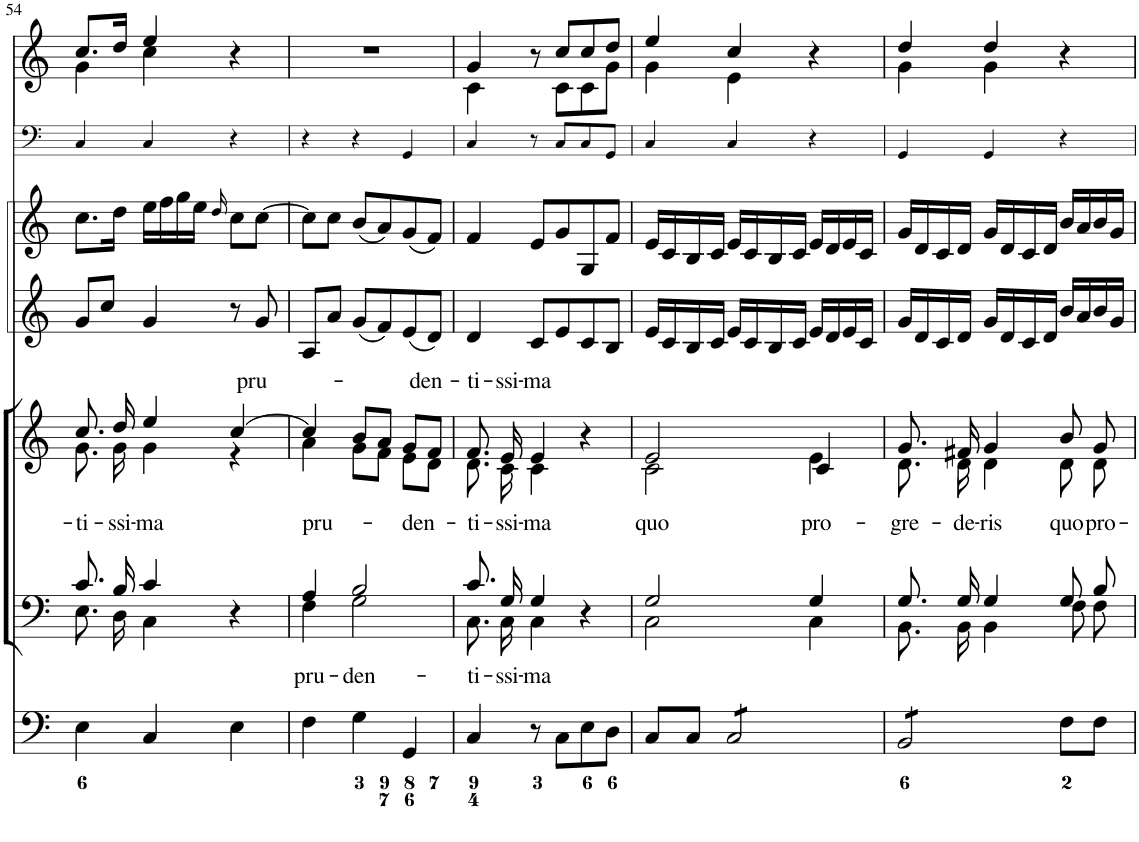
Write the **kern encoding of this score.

**kern	**kern	**text	**kern	**text	**kern	**kern	**kern	**kern
*part7	*part6	*part6	*part5	*part5	*part4	*part3	*part2	*part1
*staff7	*staff6	*staff6	*staff5	*staff5	*staff4	*staff3	*staff2	*staff1
*I"Organ	*I"Voice	*	*I"Voice	*	*I"Violin	*I"Violini	*I"Timpani	*I"Clarini in C
*	*	*	*	*	*I'Vln	*I'Vln	*I'Timp	*
!!LO:PB:g=z
*clefF4	*clefF4	*	*clefG2	*	*clefG2	*clefG2	*clefF4	*clefG2
*k[]	*k[]	*	*k[]	*	*k[]	*k[]	*k[]	*k[]
*M3/4	*M3/4	*	*M3/4	*	*M3/4	*M3/4	*M3/4	*M3/4
=54	=54	=54	=54	=54	=54	=54	=54	=54
*	*^	*	*	*	*	*	*	*
!	!	!	!	!	!LO:LY:b	!	!	!	!
*	*	*	*	*^	*	*	*	*	*^
4E\	8.c/L	8.E\L	.	8.cc/	8.g\	-ti-	8g/L	8.cc\L	4C/	8.cc/L	4g\
.	.	.	.	.	.	.	8cc/J	.	.	.	.
!	!	!	!	!	!	!LO:LY:b	!	!	!	!	!
.	16B/Jk	16D\Jk	.	16dd/	16g\	-ssi-	.	16dd\Jk	.	16dd/Jk	.
!	!	!	!	!	!	!LO:LY:b	!	!	!	!	!
4C/	4c/	4C\	.	4ee/	4g\	-ma	4g/	16ee\LL	4C/	4ee/	4cc\
.	.	.	.	.	.	.	.	16ff\	.	.	.
.	.	.	.	.	.	.	.	16gg\	.	.	.
.	.	.	.	.	.	.	.	16ee\JJ	.	.	.
.	.	.	.	.	.	.	.	16qdd/	.	.	.
!	!	!	!	!	!	!LO:LY:a	!	!	!	!	!
4E\	4r	4ryy	.	[4cc/	4r	pru-	8r	8cc\L	4r	4r	4ryy
.	.	.	.	.	.	.	8g/	[8cc\J	.	.	.
*	*	*	*	*	*	*	*	*	*	*v	*v
=55	=55	=55	=55	=55	=55	=55	=55	=55	=55	=55
!	!	!	!LO:LY:b	!	!	!LO:LY:b	!	!	!	!
4F\	4A/	4F\	pru-	4cc/]	4a\	pru-	8A/L	8cc\L]	4r	2.r
.	.	.	.	.	.	.	8a/J	8cc\J	.	.
!	!	!	!LO:LY:b	!	!	!	!	!	!	!
4G\	2B/	2G\	-den-	8b/L	8g\L	.	(8g/L	(8b/L	4r	.
.	.	.	.	8a/J	8f\J	.	8f/)	8a/)	.	.
!	!	!	!	!	!	!LO:LY:a	!	!	!	!
!	!	!	!	!	!	!LO:LY:b	!	!	!	!
4GG/	.	.	.	8g/L	8e\L	-den-	(8e/	(8g/	4GG/	.
.	.	.	.	8f/J	8d\J	.	8d/J)	8f/J)	.	.
=56	=56	=56	=56	=56	=56	=56	=56	=56	=56	=56
!	!	!	!LO:LY:b	!	!	!LO:LY:a	!	!	!	!
!	!	!	!	!	!	!LO:LY:b	!	!	!	!
*	*	*	*	*	*	*	*	*	*	*^
4C/	8.c/L	8.C\L	-ti-	8.f/	8.d\	-ti-	4d/	4f/	4C/	4g/	4c\
!	!	!	!LO:LY:b	!	!	!LO:LY:a	!	!	!	!	!
!	!	!	!	!	!	!LO:LY:b	!	!	!	!	!
.	16G/Jk	16C\Jk	-ssi-	16e/	16c\	-ssi-	.	.	.	.	.
!	!	!	!LO:LY:b	!	!	!LO:LY:a	!	!	!	!	!
!	!	!	!	!	!	!LO:LY:b	!	!	!	!	!
8r	4G/	4C\	-ma	4e/	4c\	-ma	8c/L	8e/L	8r	8r	8ryy
8C\L	.	.	.	.	.	.	8e/	8g/	8C/L	8cc/L	8c\L
8E\	4r	4ryy	.	4r	4ryy	.	8c/	8G/	8C/	8cc/	8c\
8D\J	.	.	.	.	.	.	8B/J	8f/J	8GG/J	8dd/J	8g\J
=57	=57	=57	=57	=57	=57	=57	=57	=57	=57	=57	=57
!	!	!	!	!	!	!LO:LY:b	!	!	!	!	!
8C/L	2G/	2C\	.	2e/	2c\	quo	16e/LL	16e/LL	4C/	4ee/	4g\
.	.	.	.	.	.	.	16c/	16c/	.	.	.
8C/J	.	.	.	.	.	.	16B/	16B/	.	.	.
.	.	.	.	.	.	.	16c/JJ	16c/JJ	.	.	.
*tremolo	*	*	*	*	*	*	*	*	*	*	*
8C/L	.	.	.	.	.	.	16e/LL	16e/LL	4C/	4cc/	4e\
.	.	.	.	.	.	.	16c/	16c/	.	.	.
8C/	.	.	.	.	.	.	16B/	16B/	.	.	.
.	.	.	.	.	.	.	16c/JJ	16c/JJ	.	.	.
!	!	!	!	!	!	!LO:LY:b	!	!	!	!	!
8C/	4G/	4C\	.	4c/	4e\	pro-	16e/LL	16e/LL	4r	4r	4ryy
.	.	.	.	.	.	.	16d/	16d/	.	.	.
8C/J	.	.	.	.	.	.	16e/	16e/	.	.	.
.	.	.	.	.	.	.	16c/JJ	16c/JJ	.	.	.
=58	=58	=58	=58	=58	=58	=58	=58	=58	=58	=58	=58
!	!	!	!	!	!	!LO:LY:b	!	!	!	!	!
8BB/L	8.G/L	8.BB\L	.	8.g/	8.d\	-gre-	16g/LL	16g/LL	4GG/	4dd/	4g\
.	.	.	.	.	.	.	16d/	16d/	.	.	.
8BB/	.	.	.	.	.	.	16c/	16c/	.	.	.
!	!	!	!	!	!	!LO:LY:b	!	!	!	!	!
.	16G/Jk	16BB\Jk	.	16f#X/	16d\	-de-	16d/JJ	16d/JJ	.	.	.
!	!	!	!	!	!	!LO:LY:b	!	!	!	!	!
8BB/	4G/	4BB\	.	4g/	4d\	-ris	16g/LL	16g/LL	4GG/	4dd/	4g\
.	.	.	.	.	.	.	16d/	16d/	.	.	.
8BB/J	.	.	.	.	.	.	16c/	16c/	.	.	.
*Xtremolo	*	*	*	*	*	*	*	*	*	*	*
.	.	.	.	.	.	.	16d/JJ	16d/JJ	.	.	.
!	!	!	!	!	!	!LO:LY:b	!	!	!	!	!
8F\L	8G/L	8F\L	.	8b/	8d\	quo	16b/LL	16b/LL	4r	4r	4ryy
.	.	.	.	.	.	.	16a/	16a/	.	.	.
!	!	!	!	!	!	!LO:LY:b	!	!	!	!	!
8F\J	8B/J	8F\J	.	8g/	8d\	pro-	16b/	16b/	.	.	.
.	.	.	.	.	.	.	16g/JJ	16g/JJ	.	.	.
*	*v	*v	*	*	*	*	*	*	*	*v	*v
*	*	*	*v	*v	*	*	*	*	*
=	=	=	=	=	=	=	=	=
*-	*-	*-	*-	*-	*-	*-	*-	*-
